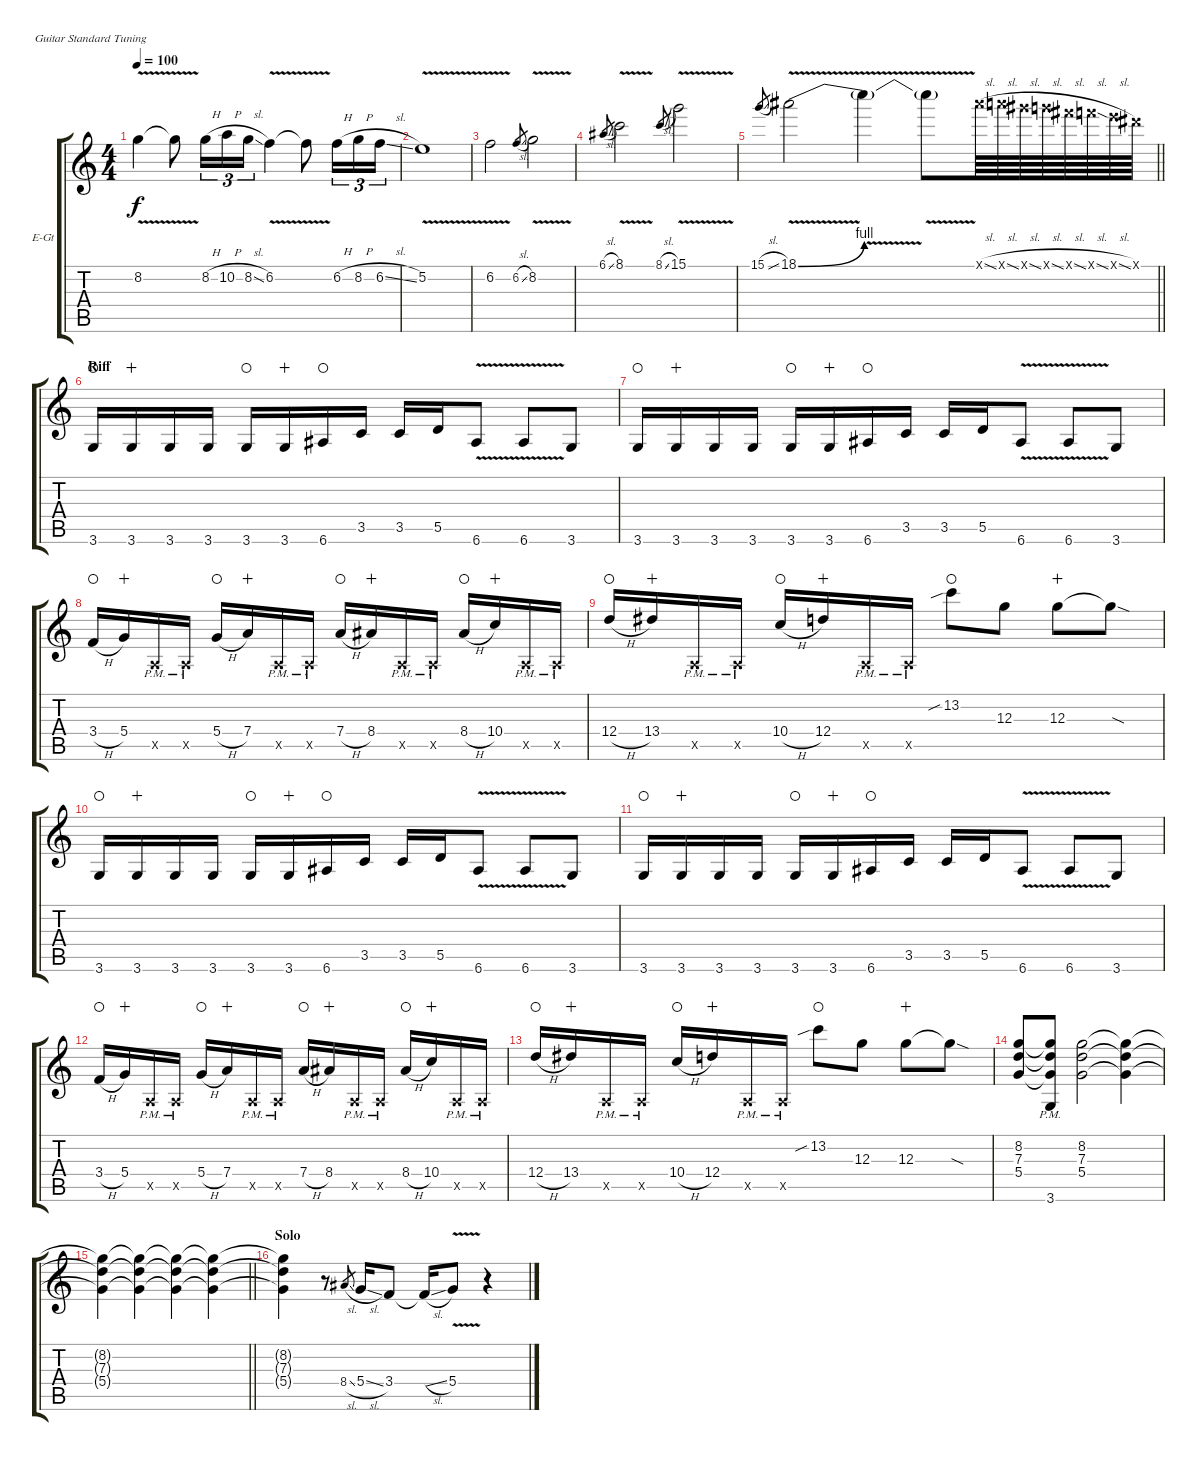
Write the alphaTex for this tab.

\bracketExtendMode groupsimilarinstruments
\firstSystemTrackNameOrientation horizontal
\otherSystemsTrackNameOrientation horizontal
\track ("Guitar" "E-Gt") {instrument distortionguitar}
\staff {score tabs}
\tuning (E4 B3 G3 D3 A2 E2)
\ts (4 4)
\tempo 100
\clef g2
\ks c
8.2{v}.4{dy f} 8.2{v t}.8 8.2{h}.16{tu (3 2)} 10.2{h}.16{tu (3 2)} 8.2{sl}.16{tu (3 2)} 6.2{v}.4 6.2{v t}.8 6.2{h}.16{tu (3 2)} 8.2{h}.16{tu (3 2)} 6.2{sl}.16{tu (3 2)} |
5.2{v}.1 |
6.2{v}.2 6.2{sl}.8{gr} 8.2{v}.2 |
6.1{sl}.8{gr} 8.1{v}.2 8.1{sl}.8{gr} 15.1{v}.2 |
\barLineRight lightlight
15.1{sl}.8{gr} 18.1{be (bend 0 0 1.2 4) v}.2 18.1{v t}.4 18.1{v t}.8 18.1{sl x}.64 17.1{sl x}.64 16.1{sl x}.64 15.1{sl x}.64 14.1{sl x}.64 13.1{sl x}.64 12.1{sl x}.64 11.1{x}.64 |
\section ("" "Riff")
3.6.16{waho} 3.6.16{wahc} 3.6.16 3.6.16 3.6.16{waho} 3.6.16{wahc} 6.6.16{waho} 3.5.16 3.5.16 5.5.16 6.6{v}.8 6.6{v}.8 3.6.8 |
3.6.16{waho} 3.6.16{wahc} 3.6.16 3.6.16 3.6.16{waho} 3.6.16{wahc} 6.6.16{waho} 3.5.16 3.5.16 5.5.16 6.6{v}.8 6.6{v}.8 3.6.8 |
3.4{h}.16{waho} 5.4.16{wahc} 0.5{pm x}.16 0.5{pm x}.16 5.4{h}.16{waho} 7.4.16{wahc} 0.5{pm x}.16 0.5{pm x}.16 7.4{h}.16{waho} 8.4.16{wahc} 0.5{pm x}.16 0.5{pm x}.16 8.4{h}.16{waho} 10.4.16{wahc} 0.5{pm x}.16 0.5{pm x}.16 |
12.4{h}.16{waho} 13.4.16{wahc} 0.5{pm x}.16 0.5{pm x}.16 10.4{h}.16{waho} 12.4.16{wahc} 0.5{pm x}.16 0.5{pm x}.16 13.2{sib}.8{waho} 12.3.8 12.3.8{wahc} 12.3{sod t}.8 |
3.6.16{waho} 3.6.16{wahc} 3.6.16 3.6.16 3.6.16{waho} 3.6.16{wahc} 6.6.16{waho} 3.5.16 3.5.16 5.5.16 6.6{v}.8 6.6{v}.8 3.6.8 |
3.6.16{waho} 3.6.16{wahc} 3.6.16 3.6.16 3.6.16{waho} 3.6.16{wahc} 6.6.16{waho} 3.5.16 3.5.16 5.5.16 6.6{v}.8 6.6{v}.8 3.6.8 |
3.4{h}.16{waho} 5.4.16{wahc} 0.5{pm x}.16 0.5{pm x}.16 5.4{h}.16{waho} 7.4.16{wahc} 0.5{pm x}.16 0.5{pm x}.16 7.4{h}.16{waho} 8.4.16{wahc} 0.5{pm x}.16 0.5{pm x}.16 8.4{h}.16{waho} 10.4.16{wahc} 0.5{pm x}.16 0.5{pm x}.16 |
12.4{h}.16{waho} 13.4.16{wahc} 0.5{pm x}.16 0.5{pm x}.16 10.4{h}.16{waho} 12.4.16{wahc} 0.5{pm x}.16 0.5{pm x}.16 13.2{sib}.8{waho} 12.3.8 12.3.8{wahc} 12.3{sod t}.8 |
(5.4 7.3 8.2).8 (3.6{pm} 5.4{t} 7.3{t} 8.2{t}).8 (5.4 7.3 8.2).2 (8.2{t} 7.3{t} 5.4{t}).4 |
\barLineRight lightlight
(8.2{t} 7.3{t} 5.4{t}).4 (8.2{t} 7.3{t} 5.4{t}).4 (8.2{t} 7.3{t} 5.4{t}).4 (8.2{t} 7.3{t} 5.4{t}).4 |
\section ("" "Solo")
(8.2{t} 7.3{t} 5.4{t}).4 r.8 8.4{sl}.8{gr} 5.4{sl}.16 3.4.8 3.4{sl t}.16 5.4{v}.8 r.4
